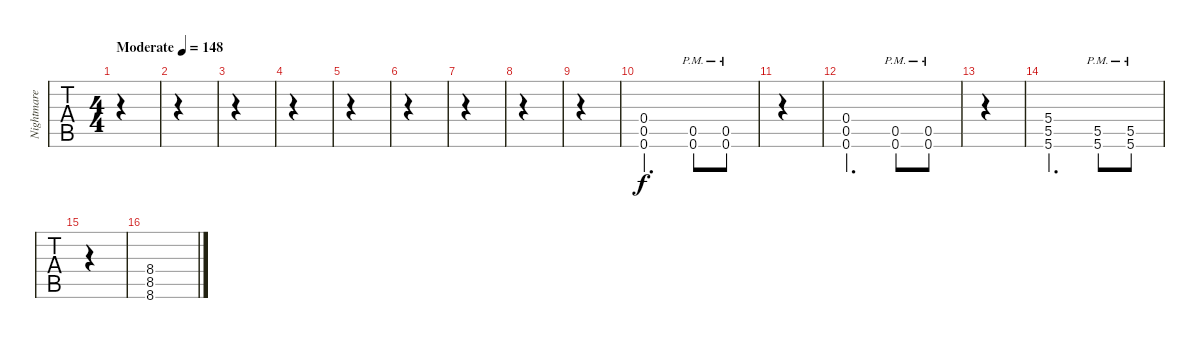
\track ("Nightmare Industries" "Nightmare ") {instrument distortionguitar}
\staff {tabs}
\tuning (D4 A3 F3 C3 G2 C2) {hide}
\ts (4 4)
\tempo (148 "Moderate")
\clef g2
\ks c
|
|
|
|
|
|
|
|
|
(0.4 0.5 0.6).2{d} (0.5{pm} 0.6{pm}).8 (0.5{pm} 0.6{pm}).8 |
|
(0.4 0.5 0.6).2{d} (0.5{pm} 0.6{pm}).8 (0.5{pm} 0.6{pm}).8 |
|
(5.4 5.5 5.6).2{d} (5.5{pm} 5.6{pm}).8 (5.5{pm} 5.6{pm}).8 |
|
(8.4 8.5 8.6).1
